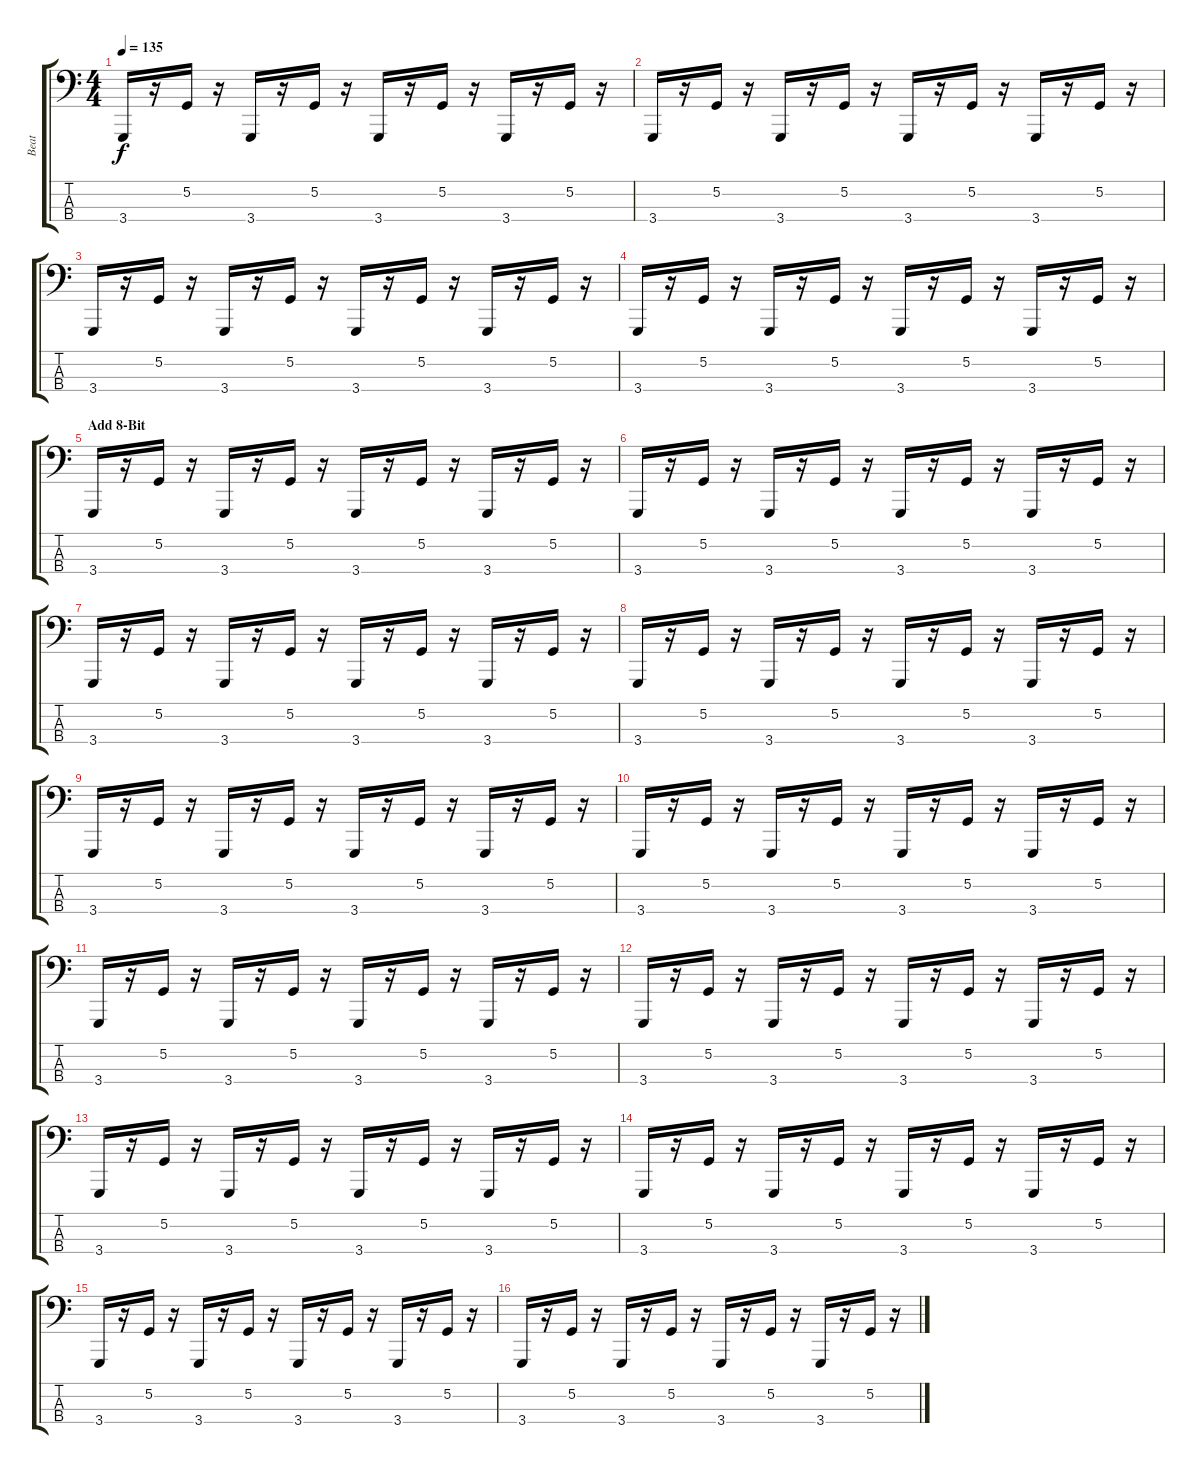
\track ("Beat" "Beat") {instrument lead2sawtooth}
\staff {score tabs}
\tuning (G2 D2 A1 E1) {hide}
\ts (4 4)
\tempo 135
\clef f4
\ks c
3.4.16{dy f} r.16 5.2.16 r.16 3.4.16 r.16 5.2.16 r.16 3.4.16 r.16 5.2.16 r.16 3.4.16 r.16 5.2.16 r.16 |
3.4.16 r.16 5.2.16 r.16 3.4.16 r.16 5.2.16 r.16 3.4.16 r.16 5.2.16 r.16 3.4.16 r.16 5.2.16 r.16 |
3.4.16 r.16 5.2.16 r.16 3.4.16 r.16 5.2.16 r.16 3.4.16 r.16 5.2.16 r.16 3.4.16 r.16 5.2.16 r.16 |
3.4.16 r.16 5.2.16 r.16 3.4.16 r.16 5.2.16 r.16 3.4.16 r.16 5.2.16 r.16 3.4.16 r.16 5.2.16 r.16 |
\section ("" "Add 8-Bit")
3.4.16 r.16 5.2.16 r.16 3.4.16 r.16 5.2.16 r.16 3.4.16 r.16 5.2.16 r.16 3.4.16 r.16 5.2.16 r.16 |
3.4.16 r.16 5.2.16 r.16 3.4.16 r.16 5.2.16 r.16 3.4.16 r.16 5.2.16 r.16 3.4.16 r.16 5.2.16 r.16 |
3.4.16 r.16 5.2.16 r.16 3.4.16 r.16 5.2.16 r.16 3.4.16 r.16 5.2.16 r.16 3.4.16 r.16 5.2.16 r.16 |
3.4.16 r.16 5.2.16 r.16 3.4.16 r.16 5.2.16 r.16 3.4.16 r.16 5.2.16 r.16 3.4.16 r.16 5.2.16 r.16 |
3.4.16 r.16 5.2.16 r.16 3.4.16 r.16 5.2.16 r.16 3.4.16 r.16 5.2.16 r.16 3.4.16 r.16 5.2.16 r.16 |
3.4.16 r.16 5.2.16 r.16 3.4.16 r.16 5.2.16 r.16 3.4.16 r.16 5.2.16 r.16 3.4.16 r.16 5.2.16 r.16 |
3.4.16 r.16 5.2.16 r.16 3.4.16 r.16 5.2.16 r.16 3.4.16 r.16 5.2.16 r.16 3.4.16 r.16 5.2.16 r.16 |
3.4.16 r.16 5.2.16 r.16 3.4.16 r.16 5.2.16 r.16 3.4.16 r.16 5.2.16 r.16 3.4.16 r.16 5.2.16 r.16 |
3.4.16 r.16 5.2.16 r.16 3.4.16 r.16 5.2.16 r.16 3.4.16 r.16 5.2.16 r.16 3.4.16 r.16 5.2.16 r.16 |
3.4.16 r.16 5.2.16 r.16 3.4.16 r.16 5.2.16 r.16 3.4.16 r.16 5.2.16 r.16 3.4.16 r.16 5.2.16 r.16 |
3.4.16 r.16 5.2.16 r.16 3.4.16 r.16 5.2.16 r.16 3.4.16 r.16 5.2.16 r.16 3.4.16 r.16 5.2.16 r.16 |
3.4.16 r.16 5.2.16 r.16 3.4.16 r.16 5.2.16 r.16 3.4.16 r.16 5.2.16 r.16 3.4.16 r.16 5.2.16 r.16
